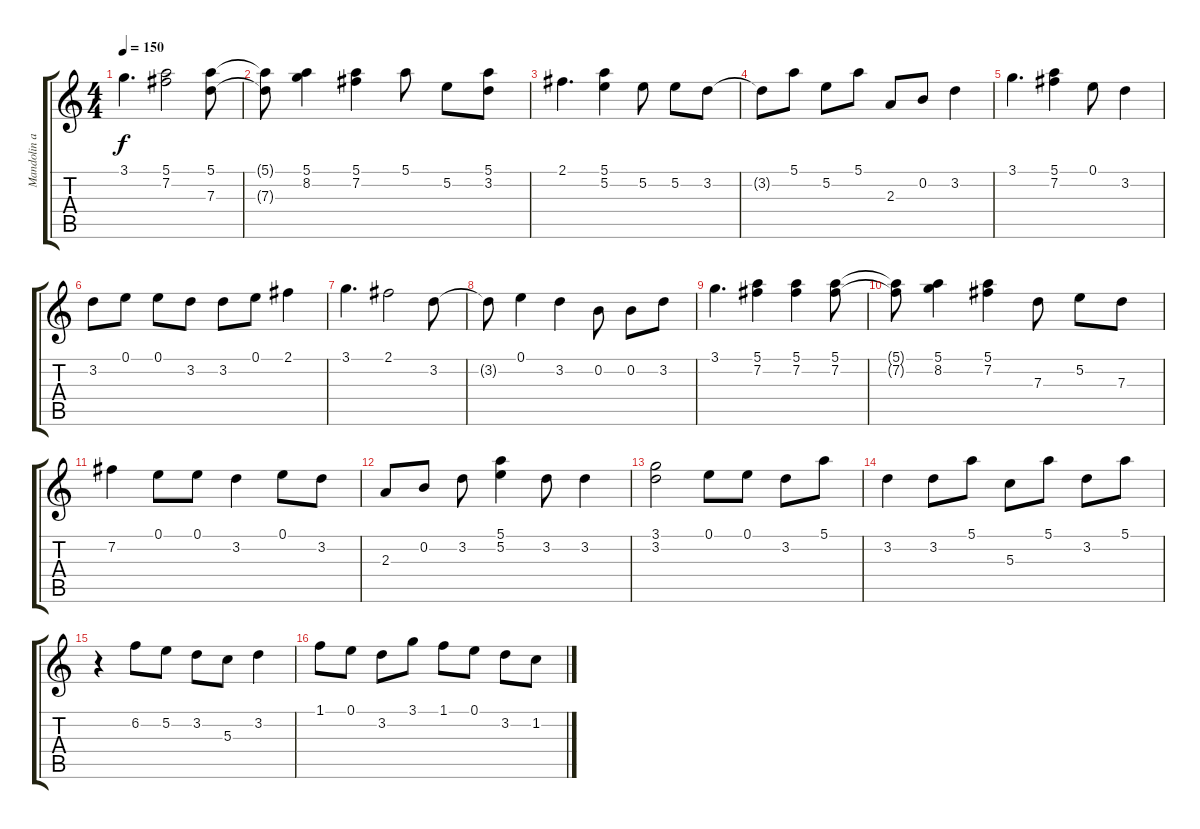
\track ("Mandolin arr. Guitar" "Mandolin a") {instrument acousticguitarsteel}
\staff {score tabs}
\tuning (E4 B3 G3 D3 A2 D2) {hide}
\ts (4 4)
\tempo 150
\clef g2
\ks c
3.1.4{d dy f} (5.1 7.2).2 (5.1 7.3).8 |
(5.1{t} 7.3{t}).8 (5.1 8.2).4 (5.1 7.2).4 5.1.8 5.2.8 (5.1 3.2).8 |
2.1.4{d} (5.1 5.2).4 5.2.8 5.2.8 3.2.8 |
3.2{t}.8 5.1.8 5.2.8 5.1.8 2.3.8 0.2.8 3.2.4 |
3.1.4{d} (5.1 7.2).4 0.1.8 3.2.4 |
3.2.8 0.1.8 0.1.8 3.2.8 3.2.8 0.1.8 2.1.4 |
3.1.4{d} 2.1.2 3.2.8 |
3.2{t}.8 0.1.4 3.2.4 0.2.8 0.2.8 3.2.8 |
3.1.4{d} (5.1 7.2).4 (5.1 7.2).4 (5.1 7.2).8 |
(5.1{t} 7.2{t}).8 (5.1 8.2).4 (5.1 7.2).4 7.3.8 5.2.8 7.3.8 |
7.2.4 0.1.8 0.1.8 3.2.4 0.1.8 3.2.8 |
2.3.8 0.2.8 3.2.8 (5.1 5.2).4 3.2.8 3.2.4 |
(3.1 3.2).2 0.1.8 0.1.8 3.2.8 5.1.8 |
3.2.4 3.2.8 5.1.8 5.3.8 5.1.8 3.2.8 5.1.8 |
r.4 6.2.8 5.2.8 3.2.8 5.3.8 3.2.4 |
1.1.8 0.1.8 3.2.8 3.1.8 1.1.8 0.1.8 3.2.8 1.2.8
